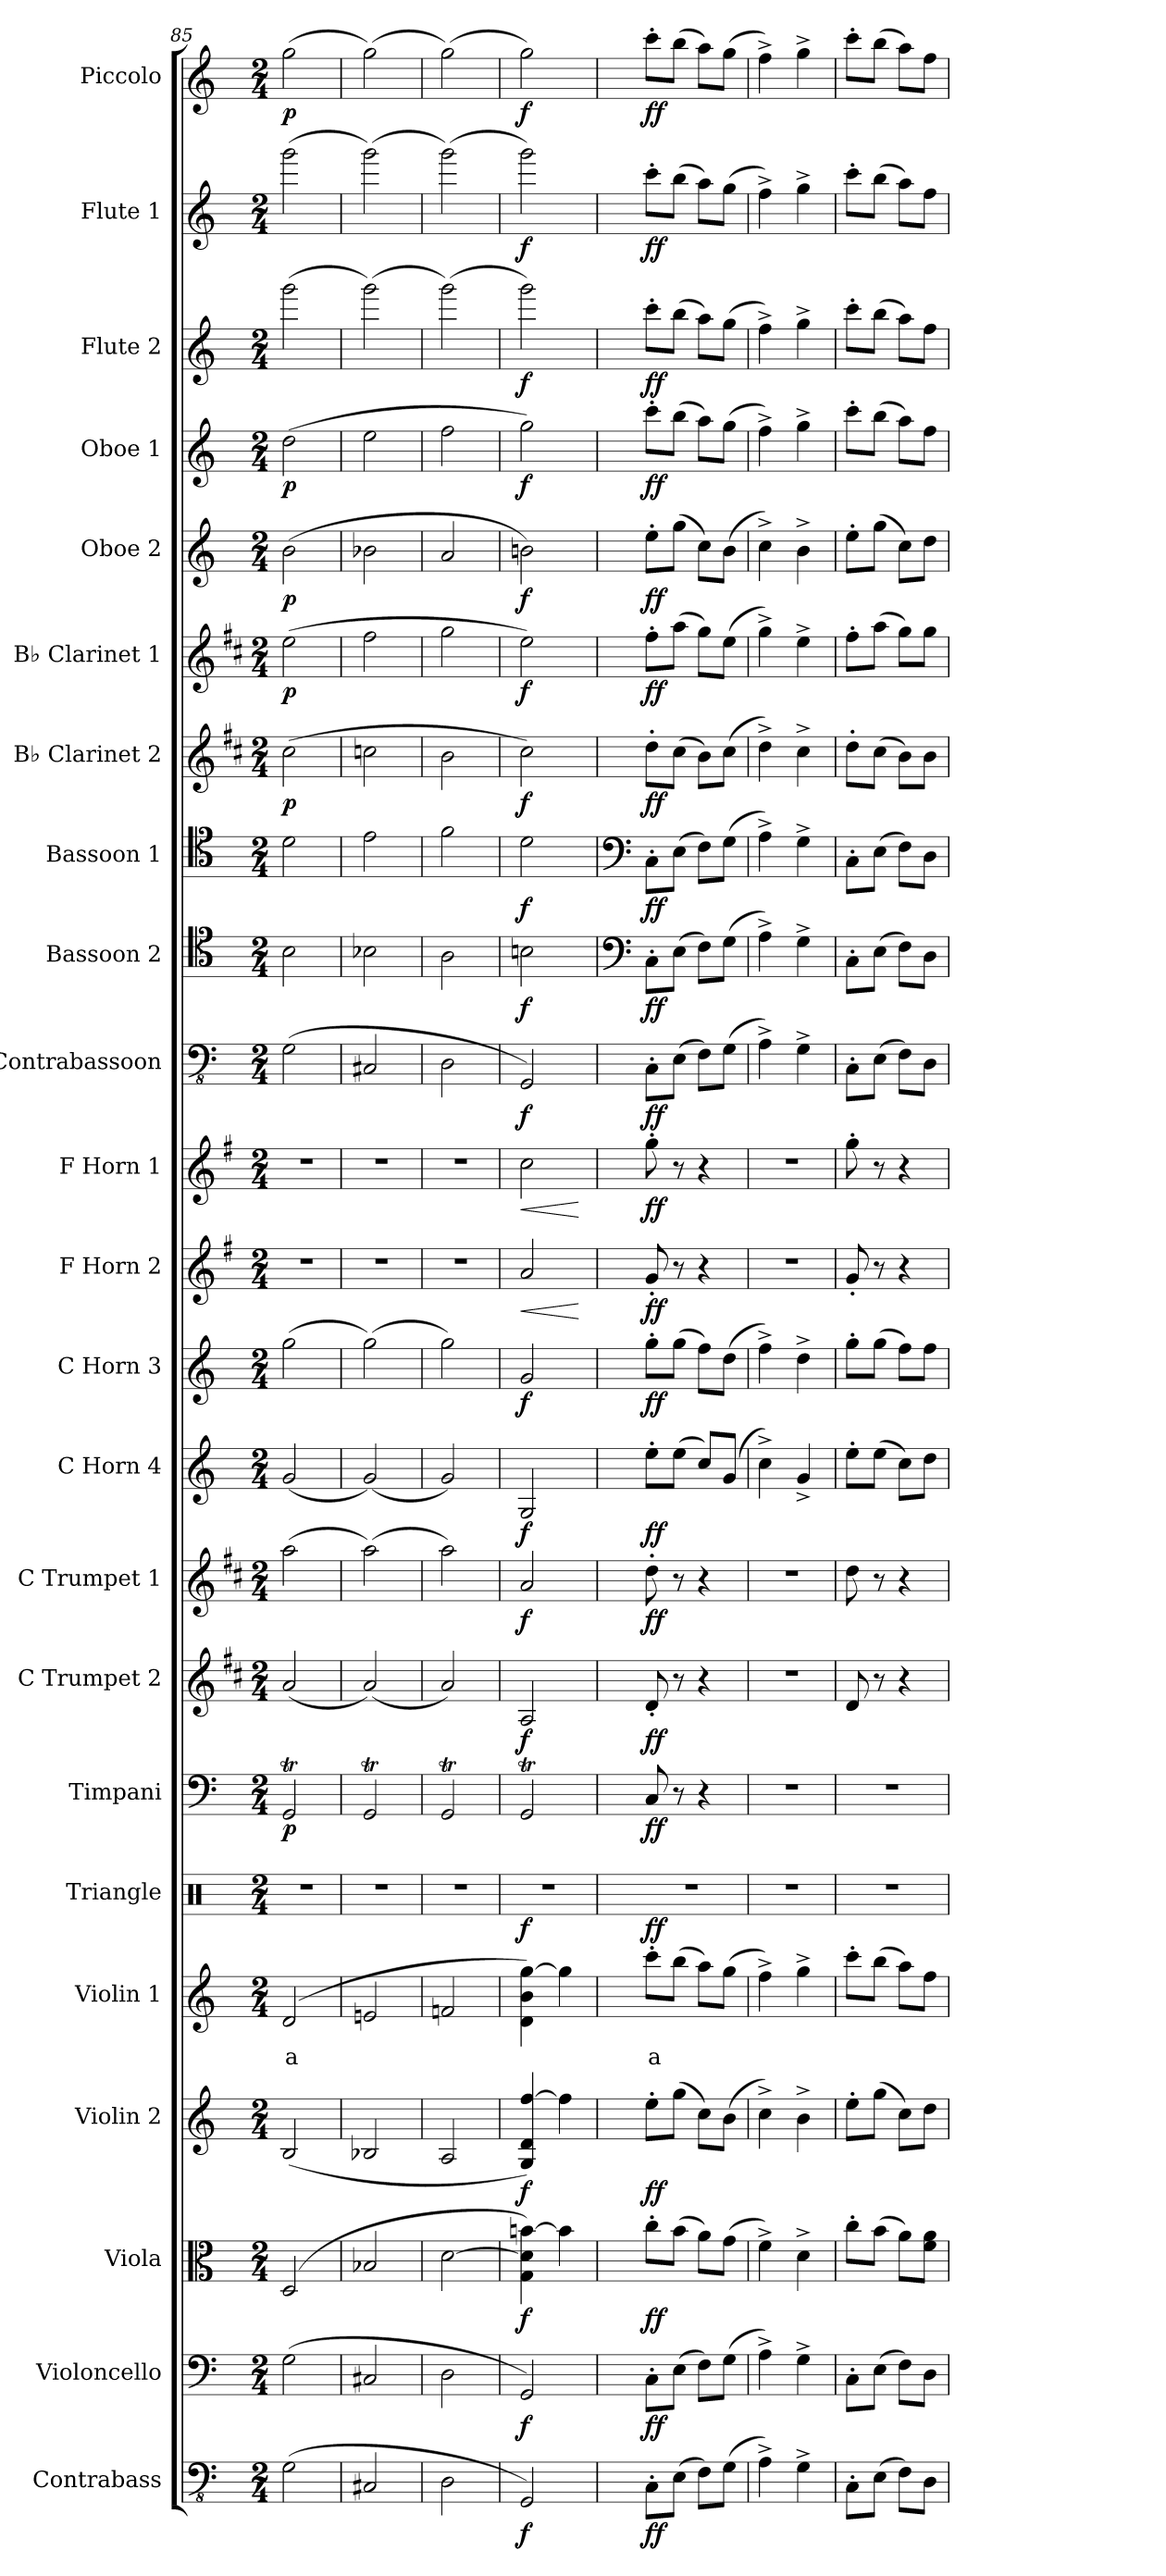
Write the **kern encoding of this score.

**kern	**dynam	**kern	**dynam	**kern	**dynam	**kern	**dynam	**kern	**text	**dynam	**kern	**kern	**dynam	**kern	**dynam	**kern	**dynam	**kern	**dynam	**kern	**dynam	**kern	**dynam	**kern	**dynam	**kern	**dynam	**kern	**dynam	**kern	**dynam	**kern	**dynam	**kern	**dynam	**kern	**dynam	**kern	**dynam	**kern	**dynam	**kern	**dynam	**kern	**dynam
*part23	*part23	*part22	*part22	*part21	*part21	*part20	*part20	*part19	*part19	*part19	*part18	*part17	*part17	*part16	*part16	*part15	*part15	*part14	*part14	*part13	*part13	*part12	*part12	*part11	*part11	*part10	*part10	*part9	*part9	*part8	*part8	*part7	*part7	*part6	*part6	*part5	*part5	*part4	*part4	*part3	*part3	*part2	*part2	*part1	*part1
*staff23	*staff23	*staff22	*staff22	*staff21	*staff21	*staff20	*staff20	*staff19	*staff19	*staff19	*staff18	*staff17	*staff17	*staff16	*staff16	*staff15	*staff15	*staff14	*staff14	*staff13	*staff13	*staff12	*staff12	*staff11	*staff11	*staff10	*staff10	*staff9	*staff9	*staff8	*staff8	*staff7	*staff7	*staff6	*staff6	*staff5	*staff5	*staff4	*staff4	*staff3	*staff3	*staff2	*staff2	*staff1	*staff1
*I"Contrabass	*	*I"Violoncello	*	*I"Viola	*	*I"Violin 2	*	*I"Violin 1	*	*	*I"Triangle	*I"Timpani	*	*I"C Trumpet 2	*	*I"C Trumpet 1	*	*I"C Horn 4	*	*I"C Horn 3	*	*I"F Horn 2	*	*I"F Horn 1	*	*I"Contrabassoon	*	*I"Bassoon 2	*	*I"Bassoon 1	*	*I"B♭ Clarinet 2	*	*I"B♭ Clarinet 1	*	*I"Oboe 2	*	*I"Oboe 1	*	*I"Flute 2	*	*I"Flute 1	*	*I"Piccolo	*
*I'Cb	*	*I'Vc	*	*I'Vla	*	*I'Vln 2	*	*I'Vln 1	*	*	*I'Tri	*I'Timp	*	*I'Tpt 2	*	*I'Tpt 1	*	*I'Hn 4	*	*I'Hn 3	*	*I'Hn 2	*	*I'Hn 1	*	*I'CBsn	*	*I'Bsn 2	*	*I'Bsn 1	*	*I'Cl 2	*	*I'Cl 1	*	*I'Ob 2	*	*I'Ob 1	*	*I'Fl 2	*	*I'Fl 1	*	*I'Picc	*
*clefFv4	*	*clefF4	*	*clefC3	*	*clefG2	*	*clefG2	*	*	*clefX	*clefF4	*	*clefG2	*	*clefG2	*	*clefG2	*	*clefG2	*	*clefG2	*	*clefG2	*	*clefFv4	*	*clefC4	*	*clefC4	*	*clefG2	*	*clefG2	*	*clefG2	*	*clefG2	*	*clefG2	*	*clefG2	*	*clefG2	*
*	*	*	*	*	*	*	*	*	*	*	*	*	*	*ITrd1c2	*	*ITrd1c2	*	*ITrd7c12	*	*ITrd7c12	*	*ITrd4c7	*	*ITrd4c7	*	*	*	*	*	*	*	*ITrd1c2	*	*ITrd1c2	*	*	*	*	*	*	*	*	*	*ITrd-7c-12	*
*k[]	*	*k[]	*	*k[]	*	*k[]	*	*k[]	*	*	*k[]	*k[]	*	*k[]	*	*k[]	*	*k[]	*	*k[]	*	*k[]	*	*k[]	*	*k[]	*	*k[]	*	*k[]	*	*k[]	*	*k[]	*	*k[]	*	*k[]	*	*k[]	*	*k[]	*	*k[]	*
*M2/4	*	*M2/4	*	*M2/4	*	*M2/4	*	*M2/4	*	*	*M2/4	*M2/4	*	*M2/4	*	*M2/4	*	*M2/4	*	*M2/4	*	*M2/4	*	*M2/4	*	*M2/4	*	*M2/4	*	*M2/4	*	*M2/4	*	*M2/4	*	*M2/4	*	*M2/4	*	*M2/4	*	*M2/4	*	*M2/4	*
=85	=85	=85	=85	=85	=85	=85	=85	=85	=85	=85	=85	=85	=85	=85	=85	=85	=85	=85	=85	=85	=85	=85	=85	=85	=85	=85	=85	=85	=85	=85	=85	=85	=85	=85	=85	=85	=85	=85	=85	=85	=85	=85	=85	=85	=85
!	!	!	!	!	!	!	!	!	!LO:LY:color=#FF0000	!	!	!	!LO:DY:b	!	!	!	!	!	!	!	!	!	!	!	!	!	!	!	!	!	!	!	!LO:DY:b	!	!LO:DY:b	!	!LO:DY:b	!	!LO:DY:b	!	!	!	!	!	!LO:DY:b
(2GG\	.	(2G\	.	(2D/	.	(2B/	.	(2d/	a	.	2r	2GGT/	p	(2g/	.	(2gg\	.	(2G/	.	(2g\	.	2r	.	2r	.	(2GG\	.	2B\	.	2d\	.	(2b\	p	(2dd\	p	(2b\	p	(2dd\	p	(2ggg\	.	(2ggg\	.	(2ggg\	p
=86	=86	=86	=86	=86	=86	=86	=86	=86	=86	=86	=86	=86	=86	=86	=86	=86	=86	=86	=86	=86	=86	=86	=86	=86	=86	=86	=86	=86	=86	=86	=86	=86	=86	=86	=86	=86	=86	=86	=86	=86	=86	=86	=86	=86	=86
2CC#X/	.	2C#X/	.	2B-X/	.	2B-X/	.	2en/	.	.	2r	2GGT/	.	(2g/)	.	(2gg\)	.	(2G/)	.	(2g\)	.	2r	.	2r	.	2CC#X/	.	2B-X\	.	2e\	.	2b-X\	.	2ee\	.	2b-X\	.	2ee\	.	(2ggg\)	.	(2ggg\)	.	(2ggg\)	.
=87	=87	=87	=87	=87	=87	=87	=87	=87	=87	=87	=87	=87	=87	=87	=87	=87	=87	=87	=87	=87	=87	=87	=87	=87	=87	=87	=87	=87	=87	=87	=87	=87	=87	=87	=87	=87	=87	=87	=87	=87	=87	=87	=87	=87	=87
2DD\	.	2D\	.	[2d\	.	2A/	.	2fn/	.	.	2r	2GGT/	.	2g/)	.	2gg\)	.	2G/)	.	2g\)	.	2r	.	2r	.	2DD\	.	2A\	.	2f\	.	2a\	.	2ff\	.	2a/	.	2ff\	.	(2ggg\)	.	(2ggg\)	.	(2ggg\)	.
=88	=88	=88	=88	=88	=88	=88	=88	=88	=88	=88	=88	=88	=88	=88	=88	=88	=88	=88	=88	=88	=88	=88	=88	=88	=88	=88	=88	=88	=88	=88	=88	=88	=88	=88	=88	=88	=88	=88	=88	=88	=88	=88	=88	=88	=88
!	!LO:DY:b	!	!LO:DY:b	!	!LO:DY:b	!	!LO:DY:b	!	!	!LO:DY:b	!	!	!	!	!LO:DY:b	!	!LO:DY:b	!	!LO:DY:b	!	!LO:DY:b	!	!LO:HP:b	!	!LO:HP:b	!	!LO:DY:b	!	!LO:DY:b	!	!LO:DY:b	!	!LO:DY:b	!	!LO:DY:b	!	!LO:DY:b	!	!LO:DY:b	!	!LO:DY:b	!	!LO:DY:b	!	!LO:DY:b
2GGG/)	f	2GG/)	f	4G\ 4d\] [4bn\)	f	4G/ 4d/ [4ff/)	f	4d\ 4b\ [4gg\)	.	f	2r	2GGT/	.	2G/	f	2g/	f	2GG/	f	2G/	f	2d/	<	2f\	<	2GGG/)	f	2Bn\	f	2d\	f	2b\)	f	2dd\)	f	2bn\)	f	2gg\)	f	2ggg\)	f	2ggg\)	f	2ggg\)	f
.	.	.	.	4bn\]	.	4ff\]	.	4gg\]	.	.	.	.	.	.	.	.	.	.	.	.	.	.	.	.	.	.	.	.	.	.	.	.	.	.	.	.	.	.	.	.	.	.	.	.	.
.	.	.	.	.	.	.	.	.	.	.	.	.	.	.	.	.	.	.	.	.	.	.	[	.	[	.	.	.	.	.	.	.	.	.	.	.	.	.	.	.	.	.	.	.	.
=89	=89	=89	=89	=89	=89	=89	=89	=89	=89	=89	=89	=89	=89	=89	=89	=89	=89	=89	=89	=89	=89	=89	=89	=89	=89	=89	=89	=89	=89	=89	=89	=89	=89	=89	=89	=89	=89	=89	=89	=89	=89	=89	=89	=89	=89
*	*	*	*	*	*	*	*	*	*	*	*	*	*	*	*	*	*	*	*	*	*	*	*	*	*	*	*	*clefF4	*	*clefF4	*	*	*	*	*	*	*	*	*	*	*	*	*	*	*
!	!LO:DY:b	!	!LO:DY:b	!	!LO:DY:b	!	!LO:DY:b	!	!LO:LY:color=#FF0000	!LO:DY:b	!	!	!LO:DY:b	!	!LO:DY:b	!	!LO:DY:b	!	!LO:DY:b	!	!LO:DY:b	!	!LO:DY:b	!	!LO:DY:b	!	!LO:DY:b	!	!LO:DY:b	!	!LO:DY:b	!	!LO:DY:b	!	!LO:DY:b	!	!LO:DY:b	!	!LO:DY:b	!	!LO:DY:b	!	!LO:DY:b	!	!LO:DY:b
8CC'\L	ff	8C'\L	ff	8cc'\L	ff	8ee'\L	ff	8ccc'\L	a	ff	2r	8C/	ff	8c'/	ff	8cc'\	ff	8e'\L	ff	8g'\L	ff	8c'/	ff	8cc'\	ff	8CC'\L	ff	8C'\L	ff	8C'\L	ff	8cc'\L	ff	8ee'\L	ff	8ee'\L	ff	8ccc'\L	ff	8ccc'\L	ff	8ccc'\L	ff	8cccc'\L	ff
(8EE\J	.	(8E\J	.	(8b\J	.	(8gg\J	.	(8bb\J	.	.	.	8r	.	8r	.	8r	.	(8e\J	.	(8g\J	.	8r	.	8r	.	(8EE\J	.	(8E\J	.	(8E\J	.	(8b\J	.	(8gg\J	.	(8gg\J	.	(8bb\J	.	(8bb\J	.	(8bb\J	.	(8bbb\J	.
8FF\L)	.	8F\L)	.	8a\L)	.	8cc\L)	.	8aa\L)	.	.	.	4r	.	4r	.	4r	.	8c/L)	.	8f\L)	.	4r	.	4r	.	8FF\L)	.	8F\L)	.	8F\L)	.	8a\L)	.	8ff\L)	.	8cc\L)	.	8aa\L)	.	8aa\L)	.	8aa\L)	.	8aaa\L)	.
(8GG\J	.	(8G\J	.	(8g\J	.	(8b\J	.	(8gg\J	.	.	.	.	.	.	.	.	.	(8G/J	.	(8d\J	.	.	.	.	.	(8GG\J	.	(8G\J	.	(8G\J	.	(8b\J	.	(8dd\J	.	(8b\J	.	(8gg\J	.	(8gg\J	.	(8gg\J	.	(8ggg\J	.
=90	=90	=90	=90	=90	=90	=90	=90	=90	=90	=90	=90	=90	=90	=90	=90	=90	=90	=90	=90	=90	=90	=90	=90	=90	=90	=90	=90	=90	=90	=90	=90	=90	=90	=90	=90	=90	=90	=90	=90	=90	=90	=90	=90	=90	=90
4AA^\)	.	4A^\)	.	4f^\)	.	4cc^\)	.	4ff^\)	.	.	2r	2r	.	2r	.	2r	.	4c^\)	.	4f^\)	.	2r	.	2r	.	4AA^\)	.	4A^\)	.	4A^\)	.	4cc^\)	.	4ff^\)	.	4cc^\)	.	4ff^\)	.	4ff^\)	.	4ff^\)	.	4fff^\)	.
4GG^\	.	4G^\	.	4d^\	.	4b^\	.	4gg^\	.	.	.	.	.	.	.	.	.	4G^/	.	4d^\	.	.	.	.	.	4GG^\	.	4G^\	.	4G^\	.	4b^\	.	4dd^\	.	4b^\	.	4gg^\	.	4gg^\	.	4gg^\	.	4ggg^\	.
=91	=91	=91	=91	=91	=91	=91	=91	=91	=91	=91	=91	=91	=91	=91	=91	=91	=91	=91	=91	=91	=91	=91	=91	=91	=91	=91	=91	=91	=91	=91	=91	=91	=91	=91	=91	=91	=91	=91	=91	=91	=91	=91	=91	=91	=91
8CC'\L	.	8C'\L	.	8cc'\L	.	8ee'\L	.	8ccc'\L	.	.	2r	2r	.	8c/	.	8cc\	.	8e'\L	.	8g'\L	.	8c'/	.	8cc'\	.	8CC'\L	.	8C'\L	.	8C'\L	.	8cc'\L	.	8ee'\L	.	8ee'\L	.	8ccc'\L	.	8ccc'\L	.	8ccc'\L	.	8cccc'\L	.
(8EE\J	.	(8E\J	.	(8b\J	.	(8gg\J	.	(8bb\J	.	.	.	.	.	8r	.	8r	.	(8e\J	.	(8g\J	.	8r	.	8r	.	(8EE\J	.	(8E\J	.	(8E\J	.	(8b\J	.	(8gg\J	.	(8gg\J	.	(8bb\J	.	(8bb\J	.	(8bb\J	.	(8bbb\J	.
8FF\L)	.	8F\L)	.	8a\L)	.	8cc\L)	.	8aa\L)	.	.	.	.	.	4r	.	4r	.	8c\L)	.	8f\L)	.	4r	.	4r	.	8FF\L)	.	8F\L)	.	8F\L)	.	8a\L)	.	8ff\L)	.	8cc\L)	.	8aa\L)	.	8aa\L)	.	8aa\L)	.	8aaa\L)	.
8DD\J	.	8D\J	.	8f\ 8a\J	.	8dd\J	.	8ff\J	.	.	.	.	.	.	.	.	.	8d\J	.	8f\J	.	.	.	.	.	8DD\J	.	8D\J	.	8D\J	.	8a\J	.	8ff\J	.	8dd\J	.	8ff\J	.	8ff\J	.	8ff\J	.	8fff\J	.
=	=	=	=	=	=	=	=	=	=	=	=	=	=	=	=	=	=	=	=	=	=	=	=	=	=	=	=	=	=	=	=	=	=	=	=	=	=	=	=	=	=	=	=	=	=
*-	*-	*-	*-	*-	*-	*-	*-	*-	*-	*-	*-	*-	*-	*-	*-	*-	*-	*-	*-	*-	*-	*-	*-	*-	*-	*-	*-	*-	*-	*-	*-	*-	*-	*-	*-	*-	*-	*-	*-	*-	*-	*-	*-	*-	*-
